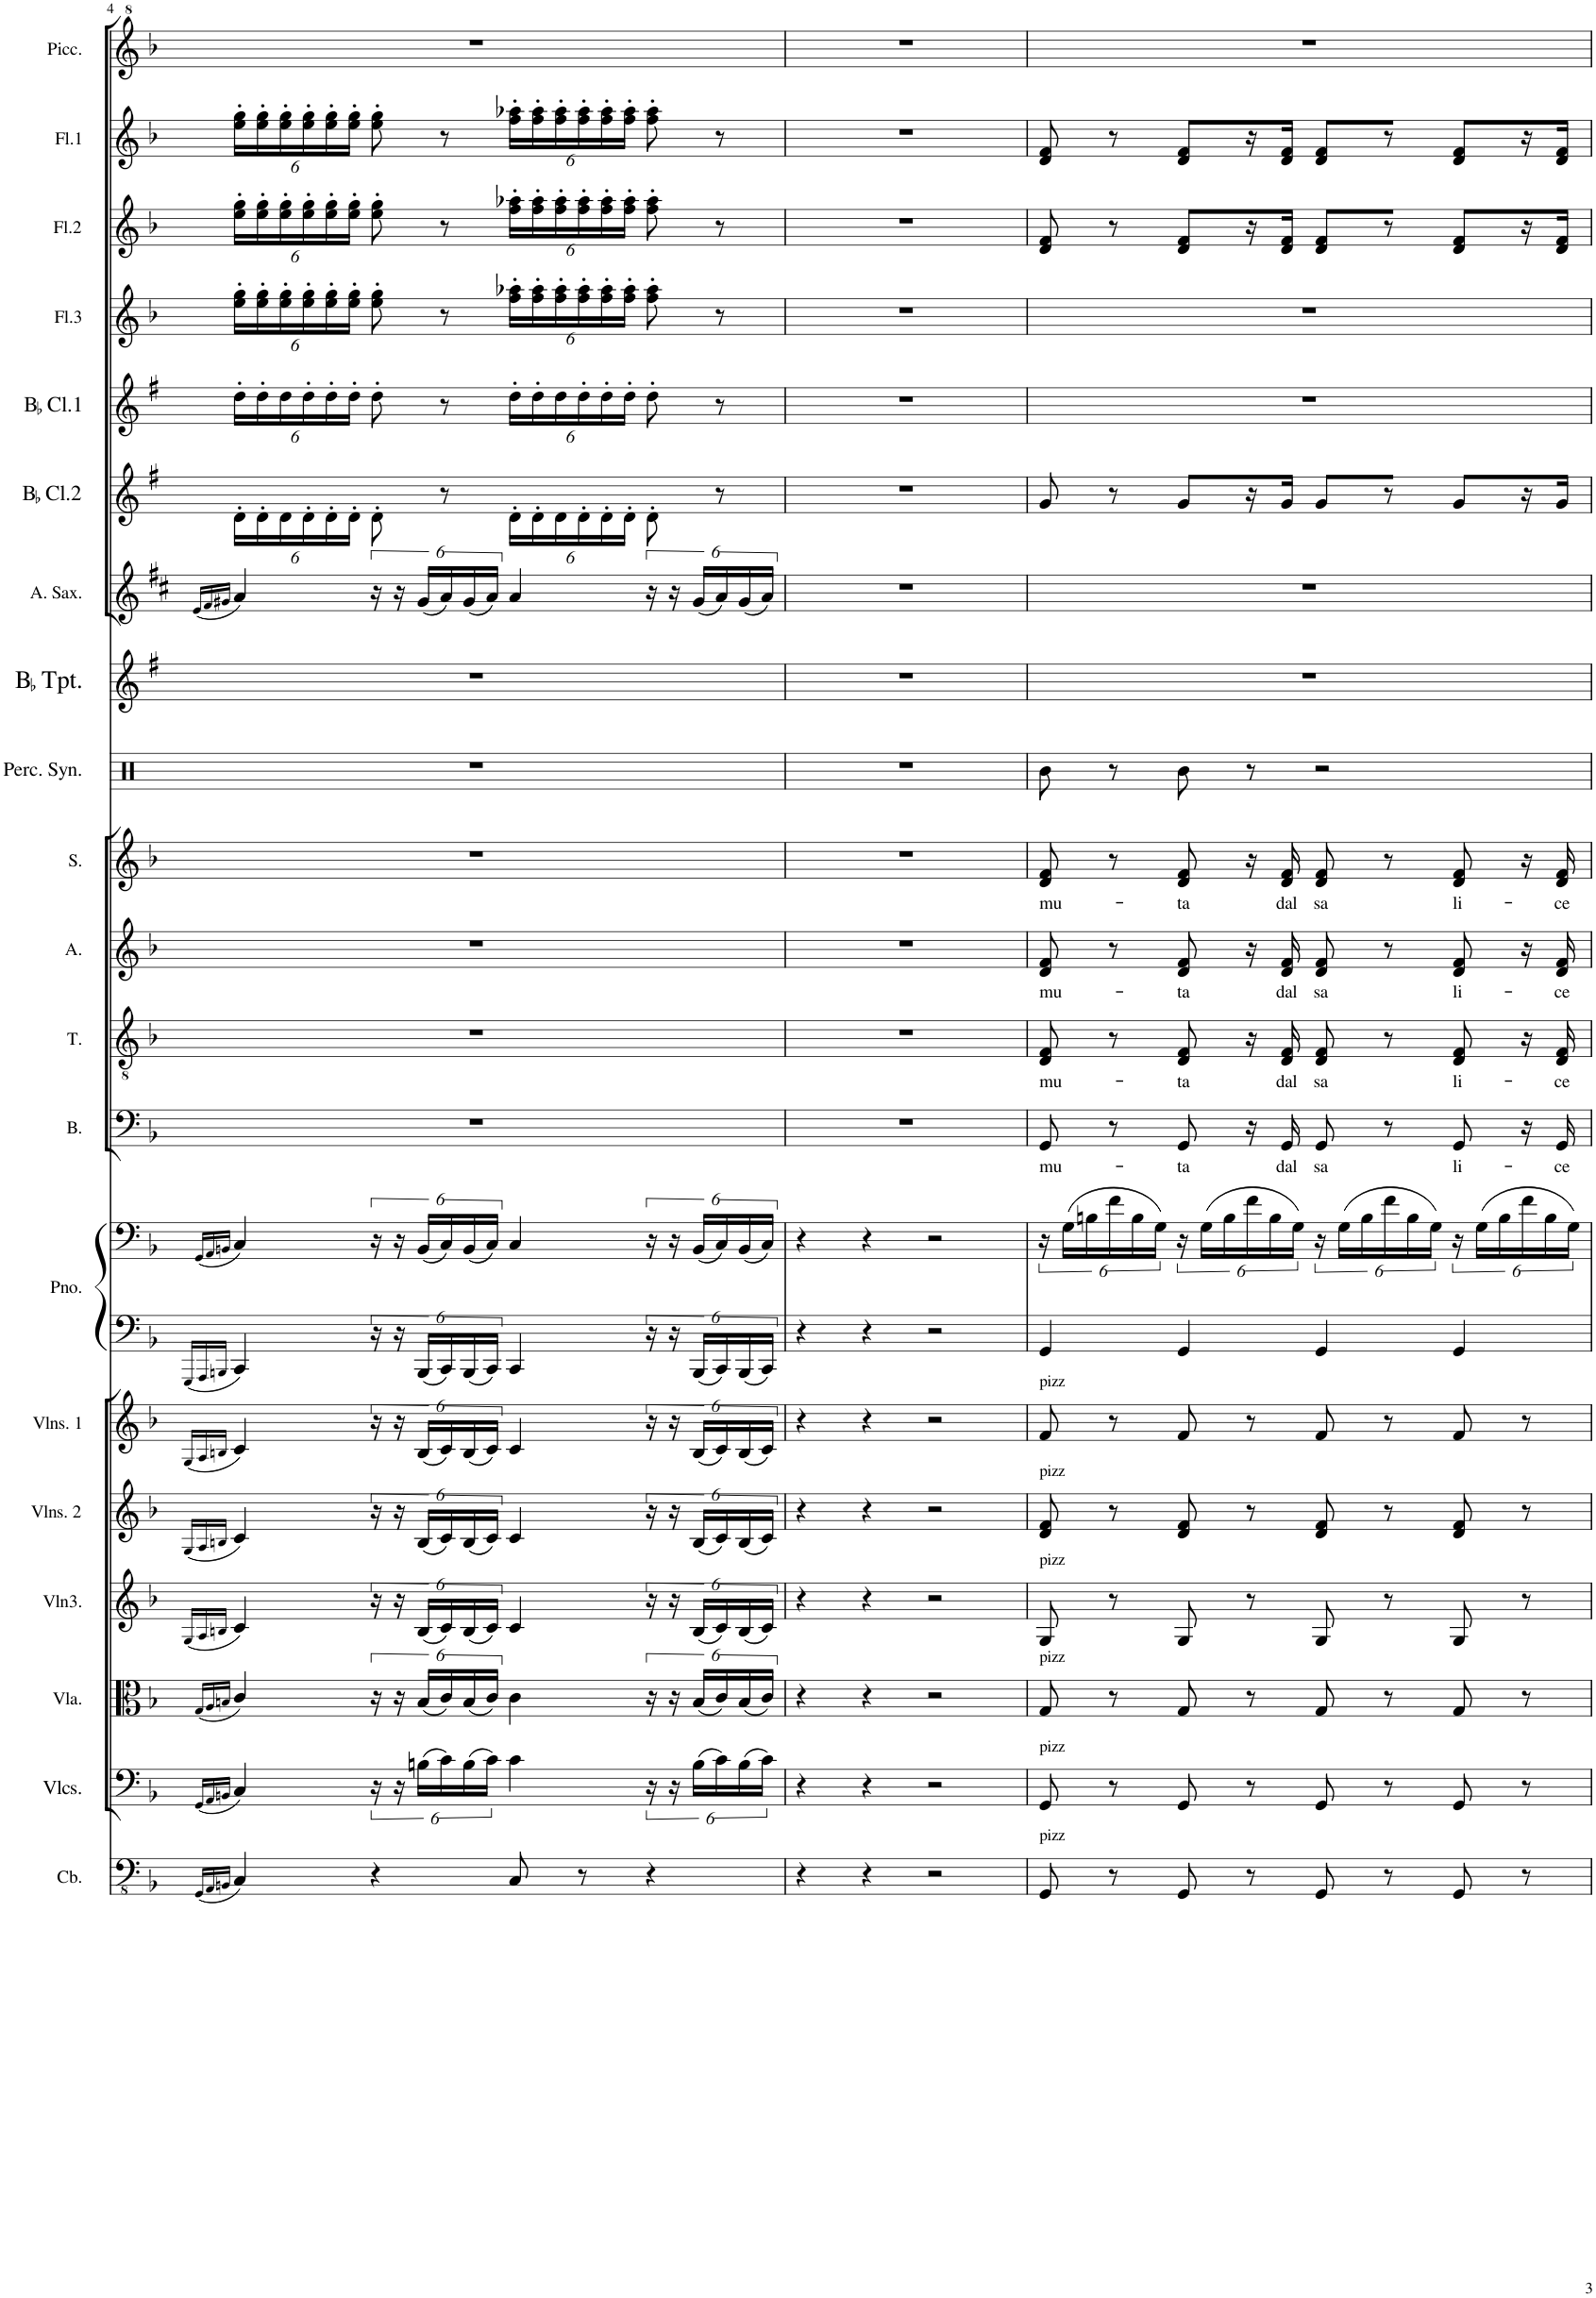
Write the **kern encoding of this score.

**kern	**kern	**kern	**kern	**kern	**kern	**kern	**kern	**kern	**text	**kern	**text	**kern	**text	**kern	**text	**kern	**kern	**kern	**kern	**kern	**kern	**kern	**kern	**kern
*part20	*part19	*part18	*part17	*part16	*part15	*part14	*part14	*part13	*part13	*part12	*part12	*part11	*part11	*part10	*part10	*part9	*part8	*part7	*part6	*part5	*part4	*part3	*part2	*part1
*staff21	*staff20	*staff19	*staff18	*staff17	*staff16	*staff15	*staff14	*staff13	*staff13	*staff12	*staff12	*staff11	*staff11	*staff10	*staff10	*staff9	*staff8	*staff7	*staff6	*staff5	*staff4	*staff3	*staff2	*staff1
*I"Contrabass	*I"Violoncellos	*I"Viola	*I"Violin 3	*I"Violins 2	*I"Violins 1	*I"Piano1	*	*I"Bass	*	*I"Tenor	*	*I"Alto	*	*I"Soprano	*	*I"Percussion Synthesizer	*I"BaccidentalFlat Trumpet	*I"Alto Saxophone	*I"BaccidentalFlat Clarinet2	*I"BaccidentalFlat Clarinet1	*I"Flute3	*I"Flute2	*I"Flute1	*I"Piccolo
*I'Cb.	*I'Vlcs.	*I'Vla.	*I'Vln3.	*I'Vlns. 2	*I'Vlns. 1	*I'Pno.	*	*I'B.	*	*I'T.	*	*I'A.	*	*I'S.	*	*I'Perc. Syn.	*I'BaccidentalFlat Tpt.	*I'A. Sax.	*I'BaccidentalFlat Cl.2	*I'BaccidentalFlat Cl.1	*I'Fl.3	*I'Fl.2	*I'Fl.1	*I'Picc.
!!LO:PB:g=z
*clefFv4	*clefF4	*clefC3	*clefG2	*clefG2	*clefG2	*clefF4	*clefF4	*clefF4	*	*clefGv2	*	*clefG2	*	*clefG2	*	*clefX	*clefG2	*clefG2	*clefG2	*clefG2	*clefG2	*clefG2	*clefG2	*clefG^2
*Trd7c12	*	*	*	*	*	*	*	*	*	*	*	*	*	*	*	*	*Trd1c2	*Trd5c9	*Trd1c2	*Trd1c2	*	*	*	*Trd-7c-12
*k[b-]	*k[b-]	*k[b-]	*k[b-]	*k[b-]	*k[b-]	*k[b-]	*k[b-]	*k[b-]	*	*k[b-]	*	*k[b-]	*	*k[b-]	*	*k[]	*k[f#]	*k[f#c#]	*k[f#]	*k[f#]	*k[b-]	*k[b-]	*k[b-]	*k[b-]
*M4/4	*M4/4	*M4/4	*M4/4	*M4/4	*M4/4	*M4/4	*M4/4	*M4/4	*	*M4/4	*	*M4/4	*	*M4/4	*	*M4/4	*M4/4	*M4/4	*M4/4	*M4/4	*M4/4	*M4/4	*M4/4	*M4/4
=4	=4	=4	=4	=4	=4	=4	=4	=4	=4	=4	=4	=4	=4	=4	=4	=4	=4	=4	=4	=4	=4	=4	=4	=4
(16qGGG/LL	(16qGG/LL	(16qG/LL	(16qG/LL	(16qG/LL	(16qG/LL	16qGGG/LL	(16qGG/LL	.	.	.	.	.	.	.	.	.	.	(16qe/LL	.	.	.	.	.	.
16qAAA/	16qAA/	16qA/	16qA/	16qA/	16qA/	16qAAA/	16qAA/	.	.	.	.	.	.	.	.	.	.	16qf#/	.	.	.	.	.	.
16qBBBn/JJ	16qBBn/JJ	16qBn/JJ	16qBn/JJ	16qBn/JJ	16qBn/JJ	16qBBBn/JJ	16qBBn/JJ	.	.	.	.	.	.	.	.	.	.	16qg#X/JJ	.	.	.	.	.	.
*	*	*	*	*	*	*	*	*	*	*	*	*	*	*	*	*	*	*	*Xbrackettup	*Xbrackettup	*Xbrackettup	*Xbrackettup	*Xbrackettup	*
4CC/)	4C/)	4c/)	4c/)	4c/)	4c/)	4CC/	4C/)	1r	.	1r	.	1r	.	1r	.	1r	1r	4a/)	24d'\LL	24dd'\LL	24ee\' 24gg\'LL	24ee\' 24gg\'LL	24ee\' 24gg\'LL	1r
.	.	.	.	.	.	.	.	.	.	.	.	.	.	.	.	.	.	.	24d'\	24dd'\	24ee\' 24gg\'	24ee\' 24gg\'	24ee\' 24gg\'	.
.	.	.	.	.	.	.	.	.	.	.	.	.	.	.	.	.	.	.	24d\	24dd\	24ee\' 24gg\'	24ee\' 24gg\'	24ee\' 24gg\'	.
.	.	.	.	.	.	.	.	.	.	.	.	.	.	.	.	.	.	.	24d'\	24dd'\	24ee\' 24gg\'	24ee\' 24gg\'	24ee\' 24gg\'	.
.	.	.	.	.	.	.	.	.	.	.	.	.	.	.	.	.	.	.	24d'\	24dd'\	24ee\' 24gg\'	24ee\' 24gg\'	24ee\' 24gg\'	.
.	.	.	.	.	.	.	.	.	.	.	.	.	.	.	.	.	.	.	24d'\JJ	24dd'\JJ	24ee\' 24gg\'JJ	24ee\' 24gg\'JJ	24ee\' 24gg\'JJ	.
4r	24r	24r	24r	24r	24r	24r	24r	.	.	.	.	.	.	.	.	.	.	24r	8d'\	8dd'\	8ee\' 8gg\'	8ee\' 8gg\'	8ee\' 8gg\'	.
.	24r	24r	24r	24r	24r	24r	24r	.	.	.	.	.	.	.	.	.	.	24r	.	.	.	.	.	.
.	(24Bn\LL	(24B/LL	(24B/LL	(24B/LL	(24B/LL	24BBB/LL	(24BB/LL	.	.	.	.	.	.	.	.	.	.	(24g#/LL	.	.	.	.	.	.
.	24c\)	24c/)	24c/)	24c/)	24c/)	24CC/	24C/)	.	.	.	.	.	.	.	.	.	.	24a/)	8r	8r	8r	8r	8r	.
.	(24B\	(24B/	(24B/	(24B/	(24B/	24BBB/	(24BB/	.	.	.	.	.	.	.	.	.	.	(24g#/	.	.	.	.	.	.
.	24c\JJ)	24c/JJ)	24c/JJ)	24c/JJ)	24c/JJ)	24CC/JJ	24C/JJ)	.	.	.	.	.	.	.	.	.	.	24a/JJ)	.	.	.	.	.	.
8CC/	4c\	4c\	4c/	4c/	4c/	4CC/	4C/	.	.	.	.	.	.	.	.	.	.	4a/	24d'\LL	24dd'\LL	24ff\' 24aa-X\'LL	24ff\' 24aa-X\'LL	24ff\' 24aa-X\'LL	.
.	.	.	.	.	.	.	.	.	.	.	.	.	.	.	.	.	.	.	24d'\	24dd'\	24ff\' 24aa-\'	24ff\' 24aa-\'	24ff\' 24aa-\'	.
.	.	.	.	.	.	.	.	.	.	.	.	.	.	.	.	.	.	.	24d\	24dd\	24ff\' 24aa-\'	24ff\' 24aa-\'	24ff\' 24aa-\'	.
8r	.	.	.	.	.	.	.	.	.	.	.	.	.	.	.	.	.	.	24d'\	24dd'\	24ff\' 24aa-\'	24ff\' 24aa-\'	24ff\' 24aa-\'	.
.	.	.	.	.	.	.	.	.	.	.	.	.	.	.	.	.	.	.	24d'\	24dd'\	24ff\' 24aa-\'	24ff\' 24aa-\'	24ff\' 24aa-\'	.
.	.	.	.	.	.	.	.	.	.	.	.	.	.	.	.	.	.	.	24d'\JJ	24dd'\JJ	24ff\' 24aa-\'JJ	24ff\' 24aa-\'JJ	24ff\' 24aa-\'JJ	.
4r	24r	24r	24r	24r	24r	24r	24r	.	.	.	.	.	.	.	.	.	.	24r	8d'\	8dd'\	8ff\' 8aa-\'	8ff\' 8aa-\'	8ff\' 8aa-\'	.
.	24r	24r	24r	24r	24r	24r	24r	.	.	.	.	.	.	.	.	.	.	24r	.	.	.	.	.	.
.	(24B\LL	(24B/LL	(24B/LL	(24B/LL	(24B/LL	24BBB/LL	(24BB/LL	.	.	.	.	.	.	.	.	.	.	(24g#/LL	.	.	.	.	.	.
.	24c\)	24c/)	24c/)	24c/)	24c/)	24CC/	24C/)	.	.	.	.	.	.	.	.	.	.	24a/)	8r	8r	8r	8r	8r	.
.	(24B\	(24B/	(24B/	(24B/	(24B/	24BBB/	(24BB/	.	.	.	.	.	.	.	.	.	.	(24g#/	.	.	.	.	.	.
.	24c\JJ)	24c/JJ)	24c/JJ)	24c/JJ)	24c/JJ)	24CC/JJ	24C/JJ)	.	.	.	.	.	.	.	.	.	.	24a/JJ)	.	.	.	.	.	.
=5	=5	=5	=5	=5	=5	=5	=5	=5	=5	=5	=5	=5	=5	=5	=5	=5	=5	=5	=5	=5	=5	=5	=5	=5
4r	4r	4r	4r	4r	4r	4r	4r	1r	.	1r	.	1r	.	1r	.	1r	1r	1r	1r	1r	1r	1r	1r	1r
4r	4r	4r	4r	4r	4r	4r	4r	.	.	.	.	.	.	.	.	.	.	.	.	.	.	.	.	.
2r	2r	2r	2r	2r	2r	2r	2r	.	.	.	.	.	.	.	.	.	.	.	.	.	.	.	.	.
=6	=6	=6	=6	=6	=6	=6	=6	=6	=6	=6	=6	=6	=6	=6	=6	=6	=6	=6	=6	=6	=6	=6	=6	=6
!	!	!	!	!	!LO:TX:a:t=pizz	!	!	!	!	!	!	!	!	!	!	!	!	!	!	!	!	!	!	!
!	!	!	!	!LO:TX:a:t=pizz	!	!	!	!	!	!	!	!	!	!	!	!	!	!	!	!	!	!	!	!
!	!	!	!LO:TX:a:t=pizz	!	!	!	!	!	!	!	!	!	!	!	!	!	!	!	!	!	!	!	!	!
!	!	!LO:TX:a:t=pizz	!	!	!	!	!	!	!	!	!	!	!	!	!	!	!	!	!	!	!	!	!	!
!	!LO:TX:a:t=pizz	!	!	!	!	!	!	!	!	!	!	!	!	!	!	!	!	!	!	!	!	!	!	!
!LO:TX:a:t=pizz	!	!	!	!	!	!	!	!	!	!	!	!	!	!	!	!	!	!	!	!	!	!	!	!
!	!	!	!	!	!	!	!	!	!LO:LY:b	!	!LO:LY:b	!	!LO:LY:b	!	!LO:LY:b	!	!	!	!	!	!	!	!	!
8GGG/	8GG/	8G/	8G/	8d/ 8f/	8f/	4GG/	24r	8GG/	mu-	8D/ 8F/	mu-	8d/ 8f/	mu-	8d/ 8f/	mu-	8b\	1r	1r	8g/	1r	1r	8d/ 8f/	8d/ 8f/	1r
.	.	.	.	.	.	.	(24G\LL	.	.	.	.	.	.	.	.	.	.	.	.	.	.	.	.	.
.	.	.	.	.	.	.	24Bn\	.	.	.	.	.	.	.	.	.	.	.	.	.	.	.	.	.
8r	8r	8r	8r	8r	8r	.	24f\	8r	.	8r	.	8r	.	8r	.	8r	.	.	8r	.	.	8r	8r	.
.	.	.	.	.	.	.	24B\	.	.	.	.	.	.	.	.	.	.	.	.	.	.	.	.	.
.	.	.	.	.	.	.	24G\JJ)	.	.	.	.	.	.	.	.	.	.	.	.	.	.	.	.	.
!	!	!	!	!	!	!	!	!	!LO:LY:b	!	!LO:LY:b	!	!LO:LY:b	!	!LO:LY:b	!	!	!	!	!	!	!	!	!
8GGG/	8GG/	8G/	8G/	8d/ 8f/	8f/	4GG/	24r	8GG/	-ta	8D/ 8F/	-ta	8d/ 8f/	-ta	8d/ 8f/	-ta	8b\	.	.	8g/L	.	.	8d/ 8f/L	8d/ 8f/L	.
.	.	.	.	.	.	.	(24G\LL	.	.	.	.	.	.	.	.	.	.	.	.	.	.	.	.	.
.	.	.	.	.	.	.	24B\	.	.	.	.	.	.	.	.	.	.	.	.	.	.	.	.	.
8r	8r	8r	8r	8r	8r	.	24f\	16r	.	16r	.	16r	.	16r	.	8r	.	.	16r	.	.	16r	16r	.
.	.	.	.	.	.	.	24B\	.	.	.	.	.	.	.	.	.	.	.	.	.	.	.	.	.
!	!	!	!	!	!	!	!	!	!LO:LY:b	!	!LO:LY:b	!	!LO:LY:b	!	!LO:LY:b	!	!	!	!	!	!	!	!	!
.	.	.	.	.	.	.	.	16GG/	dal	16D/ 16F/	dal	16d/ 16f/	dal	16d/ 16f/	dal	.	.	.	16g/JJ	.	.	16d/ 16f/JJ	16d/ 16f/JJ	.
.	.	.	.	.	.	.	24G\JJ)	.	.	.	.	.	.	.	.	.	.	.	.	.	.	.	.	.
!	!	!	!	!	!	!	!	!	!LO:LY:b	!	!LO:LY:b	!	!LO:LY:b	!	!LO:LY:b	!	!	!	!	!	!	!	!	!
8GGG/	8GG/	8G/	8G/	8d/ 8f/	8f/	4GG/	24r	8GG/	sa	8D/ 8F/	sa	8d/ 8f/	sa	8d/ 8f/	sa	2r	.	.	8g/L	.	.	8d/ 8f/L	8d/ 8f/L	.
.	.	.	.	.	.	.	(24G\LL	.	.	.	.	.	.	.	.	.	.	.	.	.	.	.	.	.
.	.	.	.	.	.	.	24B\	.	.	.	.	.	.	.	.	.	.	.	.	.	.	.	.	.
8r	8r	8r	8r	8r	8r	.	24f\	8r	.	8r	.	8r	.	8r	.	.	.	.	8r	.	.	8r	8r	.
.	.	.	.	.	.	.	24B\	.	.	.	.	.	.	.	.	.	.	.	.	.	.	.	.	.
.	.	.	.	.	.	.	24G\JJ)	.	.	.	.	.	.	.	.	.	.	.	.	.	.	.	.	.
!	!	!	!	!	!	!	!	!	!LO:LY:b	!	!LO:LY:b	!	!LO:LY:b	!	!LO:LY:b	!	!	!	!	!	!	!	!	!
8GGG/	8GG/	8G/	8G/	8d/ 8f/	8f/	4GG/	24r	8GG/	li-	8D/ 8F/	li-	8d/ 8f/	li-	8d/ 8f/	li-	.	.	.	8g/L	.	.	8d/ 8f/L	8d/ 8f/L	.
.	.	.	.	.	.	.	(24G\LL	.	.	.	.	.	.	.	.	.	.	.	.	.	.	.	.	.
.	.	.	.	.	.	.	24B\	.	.	.	.	.	.	.	.	.	.	.	.	.	.	.	.	.
8r	8r	8r	8r	8r	8r	.	24f\	16r	.	16r	.	16r	.	16r	.	.	.	.	16r	.	.	16r	16r	.
.	.	.	.	.	.	.	24B\	.	.	.	.	.	.	.	.	.	.	.	.	.	.	.	.	.
!	!	!	!	!	!	!	!	!	!LO:LY:b	!	!LO:LY:b	!	!LO:LY:b	!	!LO:LY:b	!	!	!	!	!	!	!	!	!
.	.	.	.	.	.	.	.	16GG/	-ce	16D/ 16F/	-ce	16d/ 16f/	-ce	16d/ 16f/	-ce	.	.	.	16g/JJ	.	.	16d/ 16f/JJ	16d/ 16f/JJ	.
.	.	.	.	.	.	.	24G\JJ)	.	.	.	.	.	.	.	.	.	.	.	.	.	.	.	.	.
=	=	=	=	=	=	=	=	=	=	=	=	=	=	=	=	=	=	=	=	=	=	=	=	=
*-	*-	*-	*-	*-	*-	*-	*-	*-	*-	*-	*-	*-	*-	*-	*-	*-	*-	*-	*-	*-	*-	*-	*-	*-
